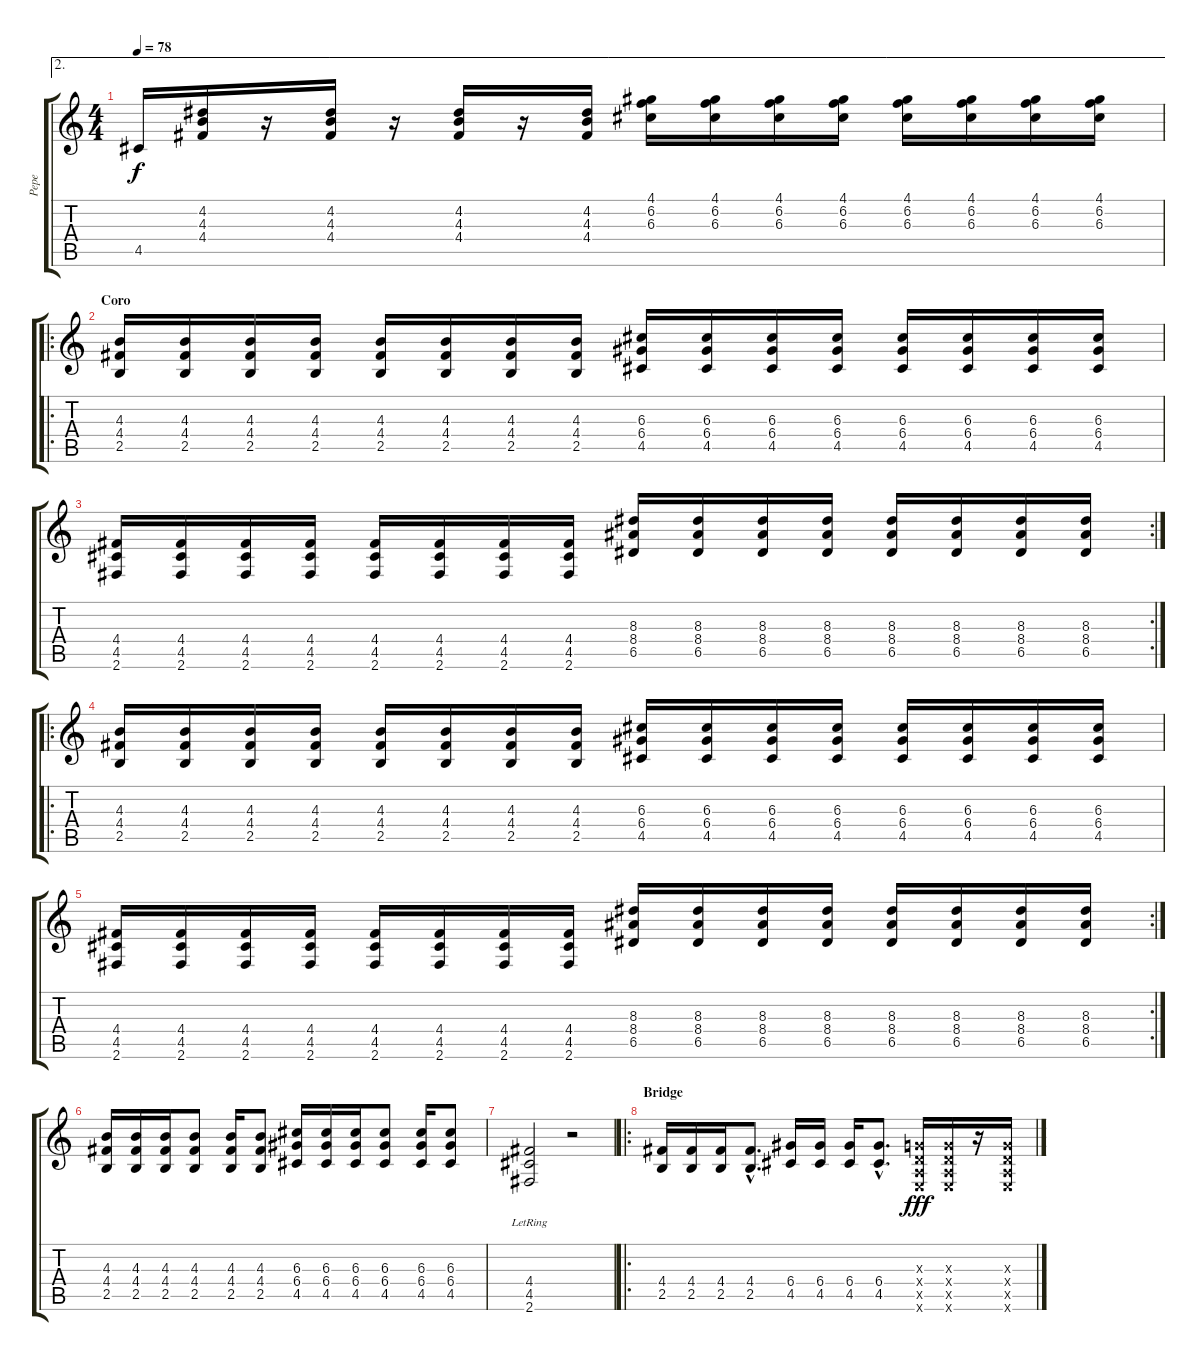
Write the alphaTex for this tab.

\track ("Pepe" "Pepe") {instrument electricguitarclean}
\staff {score tabs}
\tuning (E4 B3 G3 D3 A2 E2) {hide}
\ae 2
\ts (4 4)
\tempo 78
\clef g2
\ks c
4.5.16{dy f} (4.2 4.3 4.4).16 r.16 (4.2 4.3 4.4).16 r.16 (4.2 4.3 4.4).16 r.16 (4.2 4.3 4.4).16 (4.1 6.2 6.3).16 (4.1 6.2 6.3).16 (4.1 6.2 6.3).16 (4.1 6.2 6.3).16 (4.1 6.2 6.3).16 (4.1 6.2 6.3).16 (4.1 6.2 6.3).16 (4.1 6.2 6.3).16 |
\ro
\section ("" "Coro")
(4.3 4.4 2.5).16{volume 11 instrument distortionguitar} (4.3 4.4 2.5).16 (4.3 4.4 2.5).16 (4.3 4.4 2.5).16 (4.3 4.4 2.5).16 (4.3 4.4 2.5).16 (4.3 4.4 2.5).16 (4.3 4.4 2.5).16 (6.3 6.4 4.5).16 (6.3 6.4 4.5).16 (6.3 6.4 4.5).16 (6.3 6.4 4.5).16 (6.3 6.4 4.5).16 (6.3 6.4 4.5).16 (6.3 6.4 4.5).16 (6.3 6.4 4.5).16 |
\rc 2
(4.4 4.5 2.6).16 (4.4 4.5 2.6).16 (4.4 4.5 2.6).16 (4.4 4.5 2.6).16 (4.4 4.5 2.6).16 (4.4 4.5 2.6).16 (4.4 4.5 2.6).16 (4.4 4.5 2.6).16 (8.3 8.4 6.5).16 (8.3 8.4 6.5).16 (8.3 8.4 6.5).16 (8.3 8.4 6.5).16 (8.3 8.4 6.5).16 (8.3 8.4 6.5).16 (8.3 8.4 6.5).16 (8.3 8.4 6.5).16 |
\ro
(4.3 4.4 2.5).16 (4.3 4.4 2.5).16 (4.3 4.4 2.5).16 (4.3 4.4 2.5).16 (4.3 4.4 2.5).16 (4.3 4.4 2.5).16 (4.3 4.4 2.5).16 (4.3 4.4 2.5).16 (6.3 6.4 4.5).16 (6.3 6.4 4.5).16 (6.3 6.4 4.5).16 (6.3 6.4 4.5).16 (6.3 6.4 4.5).16 (6.3 6.4 4.5).16 (6.3 6.4 4.5).16 (6.3 6.4 4.5).16 |
\rc 2
(4.4 4.5 2.6).16 (4.4 4.5 2.6).16 (4.4 4.5 2.6).16 (4.4 4.5 2.6).16 (4.4 4.5 2.6).16 (4.4 4.5 2.6).16 (4.4 4.5 2.6).16 (4.4 4.5 2.6).16 (8.3 8.4 6.5).16 (8.3 8.4 6.5).16 (8.3 8.4 6.5).16 (8.3 8.4 6.5).16 (8.3 8.4 6.5).16 (8.3 8.4 6.5).16 (8.3 8.4 6.5).16 (8.3 8.4 6.5).16 |
(4.3 4.4 2.5).16 (4.3 4.4 2.5).16 (4.3 4.4 2.5).16 (4.3 4.4 2.5).8 (4.3 4.4 2.5).16 (4.3 4.4 2.5).8 (6.3 6.4 4.5).16 (6.3 6.4 4.5).16 (6.3 6.4 4.5).16 (6.3 6.4 4.5).8 (6.3 6.4 4.5).16 (6.3 6.4 4.5).8 |
(4.4{lr} 4.5{lr} 2.6{lr}).2 r.2 |
\ro
\section ("" "Bridge")
(4.4 2.5).16 (4.4 2.5).16 (4.4 2.5).16 (4.4{hac} 2.5{hac}).8{d} (6.4 4.5).16 (6.4 4.5).16 (6.4 4.5).16 (6.4{hac} 4.5{hac}).8{d} (0.3{x} 0.4{x} 0.5{x} 0.6{x}).16{dy fff} (0.3{x} 0.4{x} 0.5{x} 0.6{x}).16 r.16 (0.3{x} 0.4{x} 0.5{x} 0.6{x}).16
